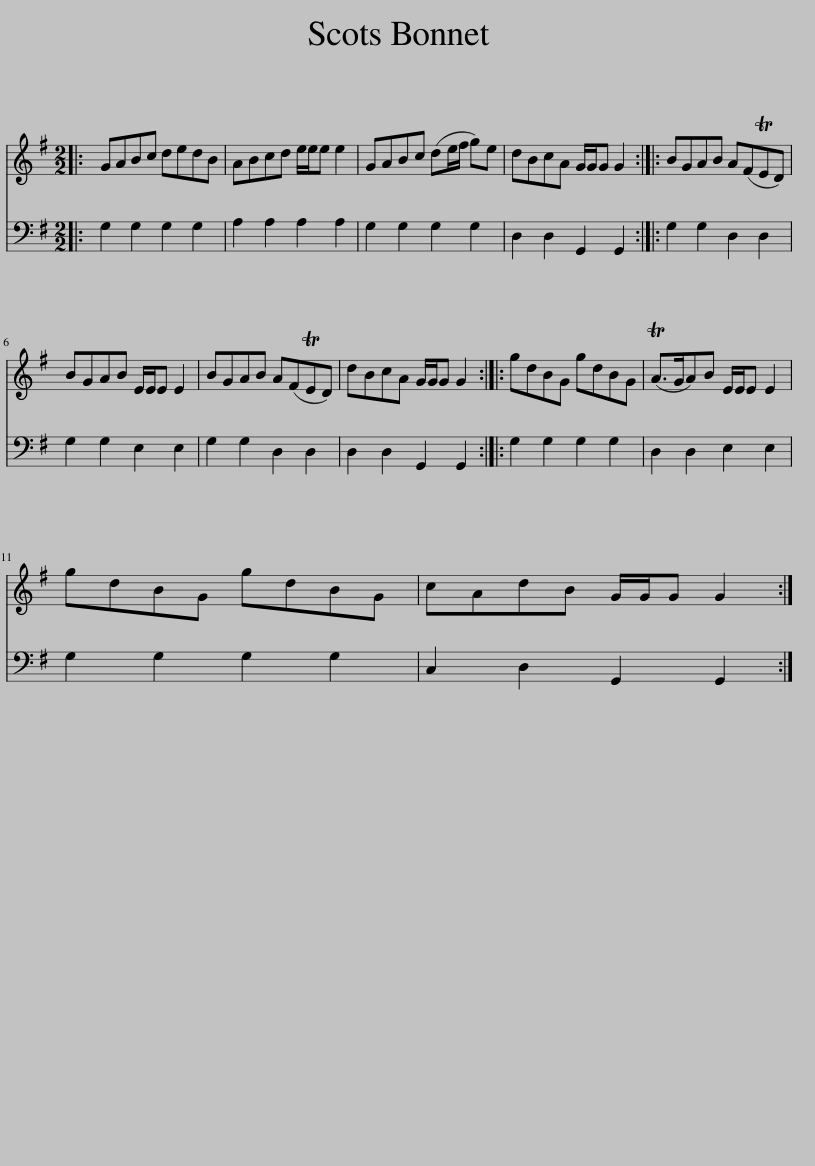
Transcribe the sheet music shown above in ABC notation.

X:1
%%score 1 2
L:1/8
M:2/2
I:linebreak $
K:G
V:1 treble
V:2 bass
V:1
|: GABc dedB | ABcd e/e/e e2 | GABc (de/f/ g)e | dBcA G/G/G G2 :: BGAB A(FTED) |$ %5
 BGAB E/E/E E2 | BGAB A(FTED) | dBcA G/G/G G2 :: gdBG gdBG | (TA>GA)B E/E/E E2 |$ %10
 gdBG gdBG | cAdB G/G/G G2 :| %12
V:2
|: G,2 G,2 G,2 G,2 | A,2 A,2 A,2 A,2 | G,2 G,2 G,2 G,2 | D,2 D,2 G,,2 G,,2 :: G,2 G,2 D,2 D,2 |$ %5
 G,2 G,2 E,2 E,2 | G,2 G,2 D,2 D,2 | D,2 D,2 G,,2 G,,2 :: G,2 G,2 G,2 G,2 | D,2 D,2 E,2 E,2 |$ %10
 G,2 G,2 G,2 G,2 | C,2 D,2 G,,2 G,,2 :| %12
